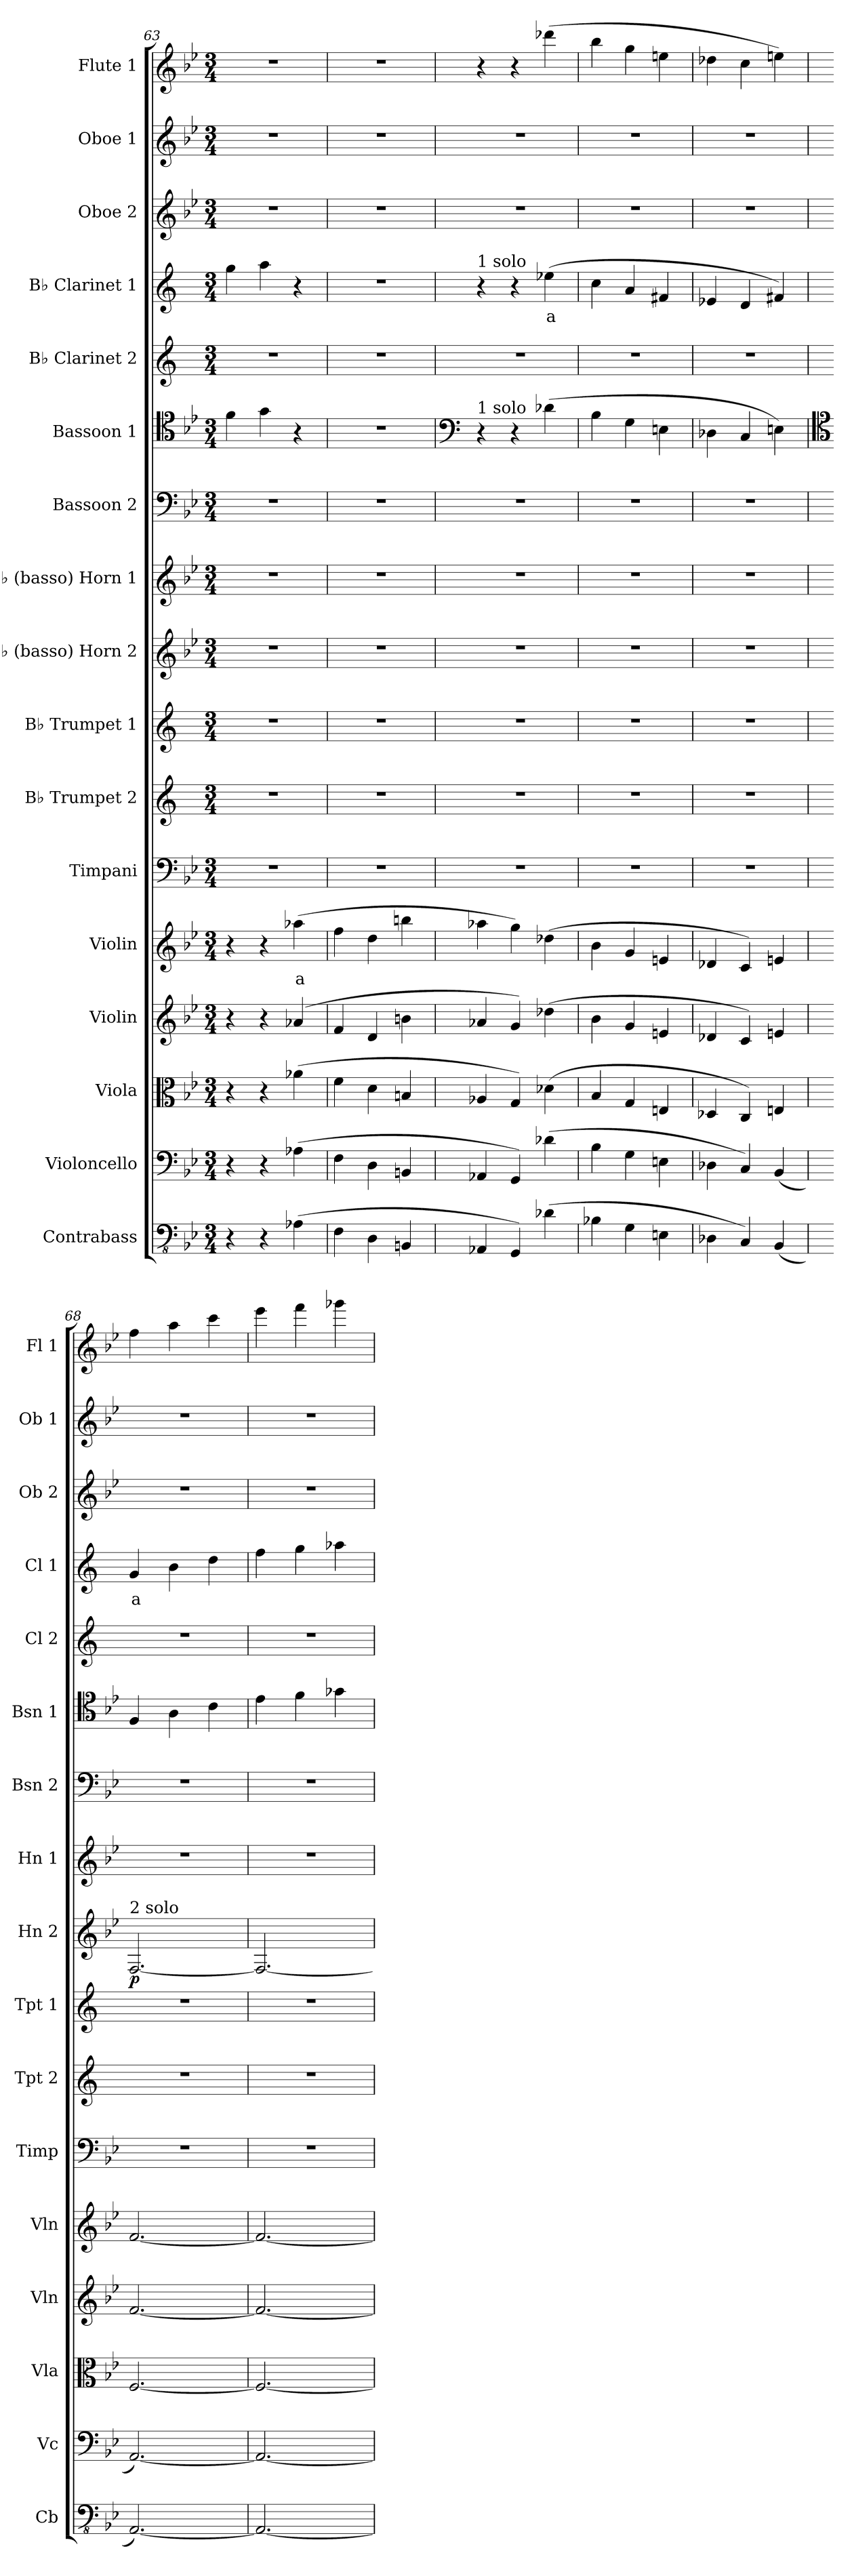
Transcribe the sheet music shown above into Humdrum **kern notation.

**kern	**kern	**kern	**kern	**kern	**text	**kern	**kern	**kern	**kern	**dynam	**kern	**kern	**kern	**kern	**kern	**text	**kern	**kern	**kern
*part17	*part16	*part15	*part14	*part13	*part13	*part12	*part11	*part10	*part9	*part9	*part8	*part7	*part6	*part5	*part4	*part4	*part3	*part2	*part1
*staff17	*staff16	*staff15	*staff14	*staff13	*staff13	*staff12	*staff11	*staff10	*staff9	*staff9	*staff8	*staff7	*staff6	*staff5	*staff4	*staff4	*staff3	*staff2	*staff1
*I"Contrabass	*I"Violoncello	*I"Viola	*I"Violin	*I"Violin	*	*I"Timpani	*I"B♭ Trumpet 2	*I"B♭ Trumpet 1	*I"B♭ (basso) Horn 2	*	*I"B♭ (basso) Horn 1	*I"Bassoon 2	*I"Bassoon 1	*I"B♭ Clarinet 2	*I"B♭ Clarinet 1	*	*I"Oboe 2	*I"Oboe 1	*I"Flute 1
*I'Cb	*I'Vc	*I'Vla	*I'Vln	*I'Vln	*	*I'Timp	*I'Tpt 2	*I'Tpt 1	*I'Hn 2	*	*I'Hn 1	*I'Bsn 2	*I'Bsn 1	*I'Cl 2	*I'Cl 1	*	*I'Ob 2	*I'Ob 1	*I'Fl 1
*clefFv4	*clefF4	*clefC3	*clefG2	*clefG2	*	*clefF4	*clefG2	*clefG2	*clefG2	*	*clefG2	*clefF4	*clefC4	*clefG2	*clefG2	*	*clefG2	*clefG2	*clefG2
*	*	*	*	*	*	*	*ITrd1c2	*ITrd1c2	*ITrd8c14	*	*ITrd8c14	*	*	*ITrd1c2	*ITrd1c2	*	*	*	*
*k[b-e-]	*k[b-e-]	*k[b-e-]	*k[b-e-]	*k[b-e-]	*	*k[b-e-]	*k[b-e-]	*k[b-e-]	*k[b-e-]	*	*k[b-e-]	*k[b-e-]	*k[b-e-]	*k[b-e-]	*k[b-e-]	*	*k[b-e-]	*k[b-e-]	*k[b-e-]
*M3/4	*M3/4	*M3/4	*M3/4	*M3/4	*	*M3/4	*M3/4	*M3/4	*M3/4	*	*M3/4	*M3/4	*M3/4	*M3/4	*M3/4	*	*M3/4	*M3/4	*M3/4
=63	=63	=63	=63	=63	=63	=63	=63	=63	=63	=63	=63	=63	=63	=63	=63	=63	=63	=63	=63
4r	4r	4r	4r	4r	.	2.r	2.r	2.r	2.r	.	2.r	2.r	4f\	2.r	4ff\	.	2.r	2.r	2.r
4r	4r	4r	4r	4r	.	.	.	.	.	.	.	.	4g\	.	4gg\	.	.	.	.
!	!	!	!	!	!LO:LY:b:color=#FF0000	!	!	!	!	!	!	!	!	!	!	!	!	!	!
(>4AA-X\	(>4A-X\	(>4a-X\	(>4a-X/	(>4aa-X\	a	.	.	.	.	.	.	.	4r	.	4r	.	.	.	.
=64	=64	=64	=64	=64	=64	=64	=64	=64	=64	=64	=64	=64	=64	=64	=64	=64	=64	=64	=64
4FF\	4F\	4f\	4f/	4ff\	.	2.r	2.r	2.r	2.r	.	2.r	2.r	2.r	2.r	2.r	.	2.r	2.r	2.r
4DD\	4D\	4d\	4d/	4dd\	.	.	.	.	.	.	.	.	.	.	.	.	.	.	.
4BBBn/	4BBn/	4Bn/	4bn\	4bbn\	.	.	.	.	.	.	.	.	.	.	.	.	.	.	.
!!LO:PB:g=z
=65	=65	=65	=65	=65	=65	=65	=65	=65	=65	=65	=65	=65	=65	=65	=65	=65	=65	=65	=65
*	*	*	*	*	*	*	*	*	*	*	*	*	*clefF4	*	*	*	*	*	*
!	!	!	!	!	!	!	!	!	!	!	!	!	!	!	!LO:TX:a:t=1 solo	!	!	!	!
!	!	!	!	!	!	!	!	!	!	!	!	!	!LO:TX:a:t=1 solo	!	!	!	!	!	!
4AAA-X/	4AA-X/	4A-X/	4a-X/	4aa-X\	.	2.r	2.r	2.r	2.r	.	2.r	2.r	4r	2.r	4r	.	2.r	2.r	4r
4GGG/)	4GG/)	4G/)	4g/)	4gg\)	.	.	.	.	.	.	.	.	4r	.	4r	.	.	.	4r
!	!	!	!	!	!	!	!	!	!	!	!	!	!	!	!	!LO:LY:b:color=#FF0000	!	!	!
(>4D-X\	(>4d-X\	(>4d-X\	(>4dd-X\	(>4dd-X\	.	.	.	.	.	.	.	.	(>4d-X\	.	(>4dd-X\	a	.	.	(>4ddd-X\
=66	=66	=66	=66	=66	=66	=66	=66	=66	=66	=66	=66	=66	=66	=66	=66	=66	=66	=66	=66
4BB-X\	4B-\	4B-/	4b-\	4b-\	.	2.r	2.r	2.r	2.r	.	2.r	2.r	4B-\	2.r	4b-\	.	2.r	2.r	4bb-\
4GG\	4G\	4G/	4g/	4g/	.	.	.	.	.	.	.	.	4G\	.	4g/	.	.	.	4gg\
4EEn\	4En\	4En/	4en/	4en/	.	.	.	.	.	.	.	.	4En\	.	4en/	.	.	.	4een\
=67	=67	=67	=67	=67	=67	=67	=67	=67	=67	=67	=67	=67	=67	=67	=67	=67	=67	=67	=67
4DD-X\	4D-X\	4D-X/	4d-X/	4d-X/	.	2.r	2.r	2.r	2.r	.	2.r	2.r	4D-X\	2.r	4d-X/	.	2.r	2.r	4dd-X\
4CC/)	4C/)	4C/)	4c/)	4c/)	.	.	.	.	.	.	.	.	4C/	.	4c/	.	.	.	4cc\
(<4BBB-/	(<4BB-/	4En/	4en/	4en/	.	.	.	.	.	.	.	.	4En\)	.	4en/)	.	.	.	4een\)
=68	=68	=68	=68	=68	=68	=68	=68	=68	=68	=68	=68	=68	=68	=68	=68	=68	=68	=68	=68
*	*	*	*	*	*	*	*	*	*	*	*	*	*clefC4	*	*	*	*	*	*
!	!	!	!	!	!	!	!	!	!LO:TX:a:t=2 solo	!	!	!	!	!	!	!	!	!	!
!	!	!	!	!	!	!	!	!	!	!LO:DY:b	!	!	!	!	!	!LO:LY:b:color=#FF0000	!	!	!
[2.AAA/)	[2.AA/)	[2.F/	[2.f/	[2.f/	.	2.r	2.r	2.r	[2.FF/	p	2.r	2.r	4F/	2.r	4f/	a	2.r	2.r	4ff\
.	.	.	.	.	.	.	.	.	.	.	.	.	4A\	.	4a\	.	.	.	4aa\
.	.	.	.	.	.	.	.	.	.	.	.	.	4c\	.	4cc\	.	.	.	4ccc\
=69	=69	=69	=69	=69	=69	=69	=69	=69	=69	=69	=69	=69	=69	=69	=69	=69	=69	=69	=69
2.AAA/_	2.AA/_	2.F/_	2.f/_	2.f/_	.	2.r	2.r	2.r	2.FF/_	.	2.r	2.r	4e-\	2.r	4ee-\	.	2.r	2.r	4eee-\
.	.	.	.	.	.	.	.	.	.	.	.	.	4f\	.	4ff\	.	.	.	4fff\
.	.	.	.	.	.	.	.	.	.	.	.	.	4g-X\	.	4gg-X\	.	.	.	4ggg-X\
=	=	=	=	=	=	=	=	=	=	=	=	=	=	=	=	=	=	=	=
*-	*-	*-	*-	*-	*-	*-	*-	*-	*-	*-	*-	*-	*-	*-	*-	*-	*-	*-	*-
